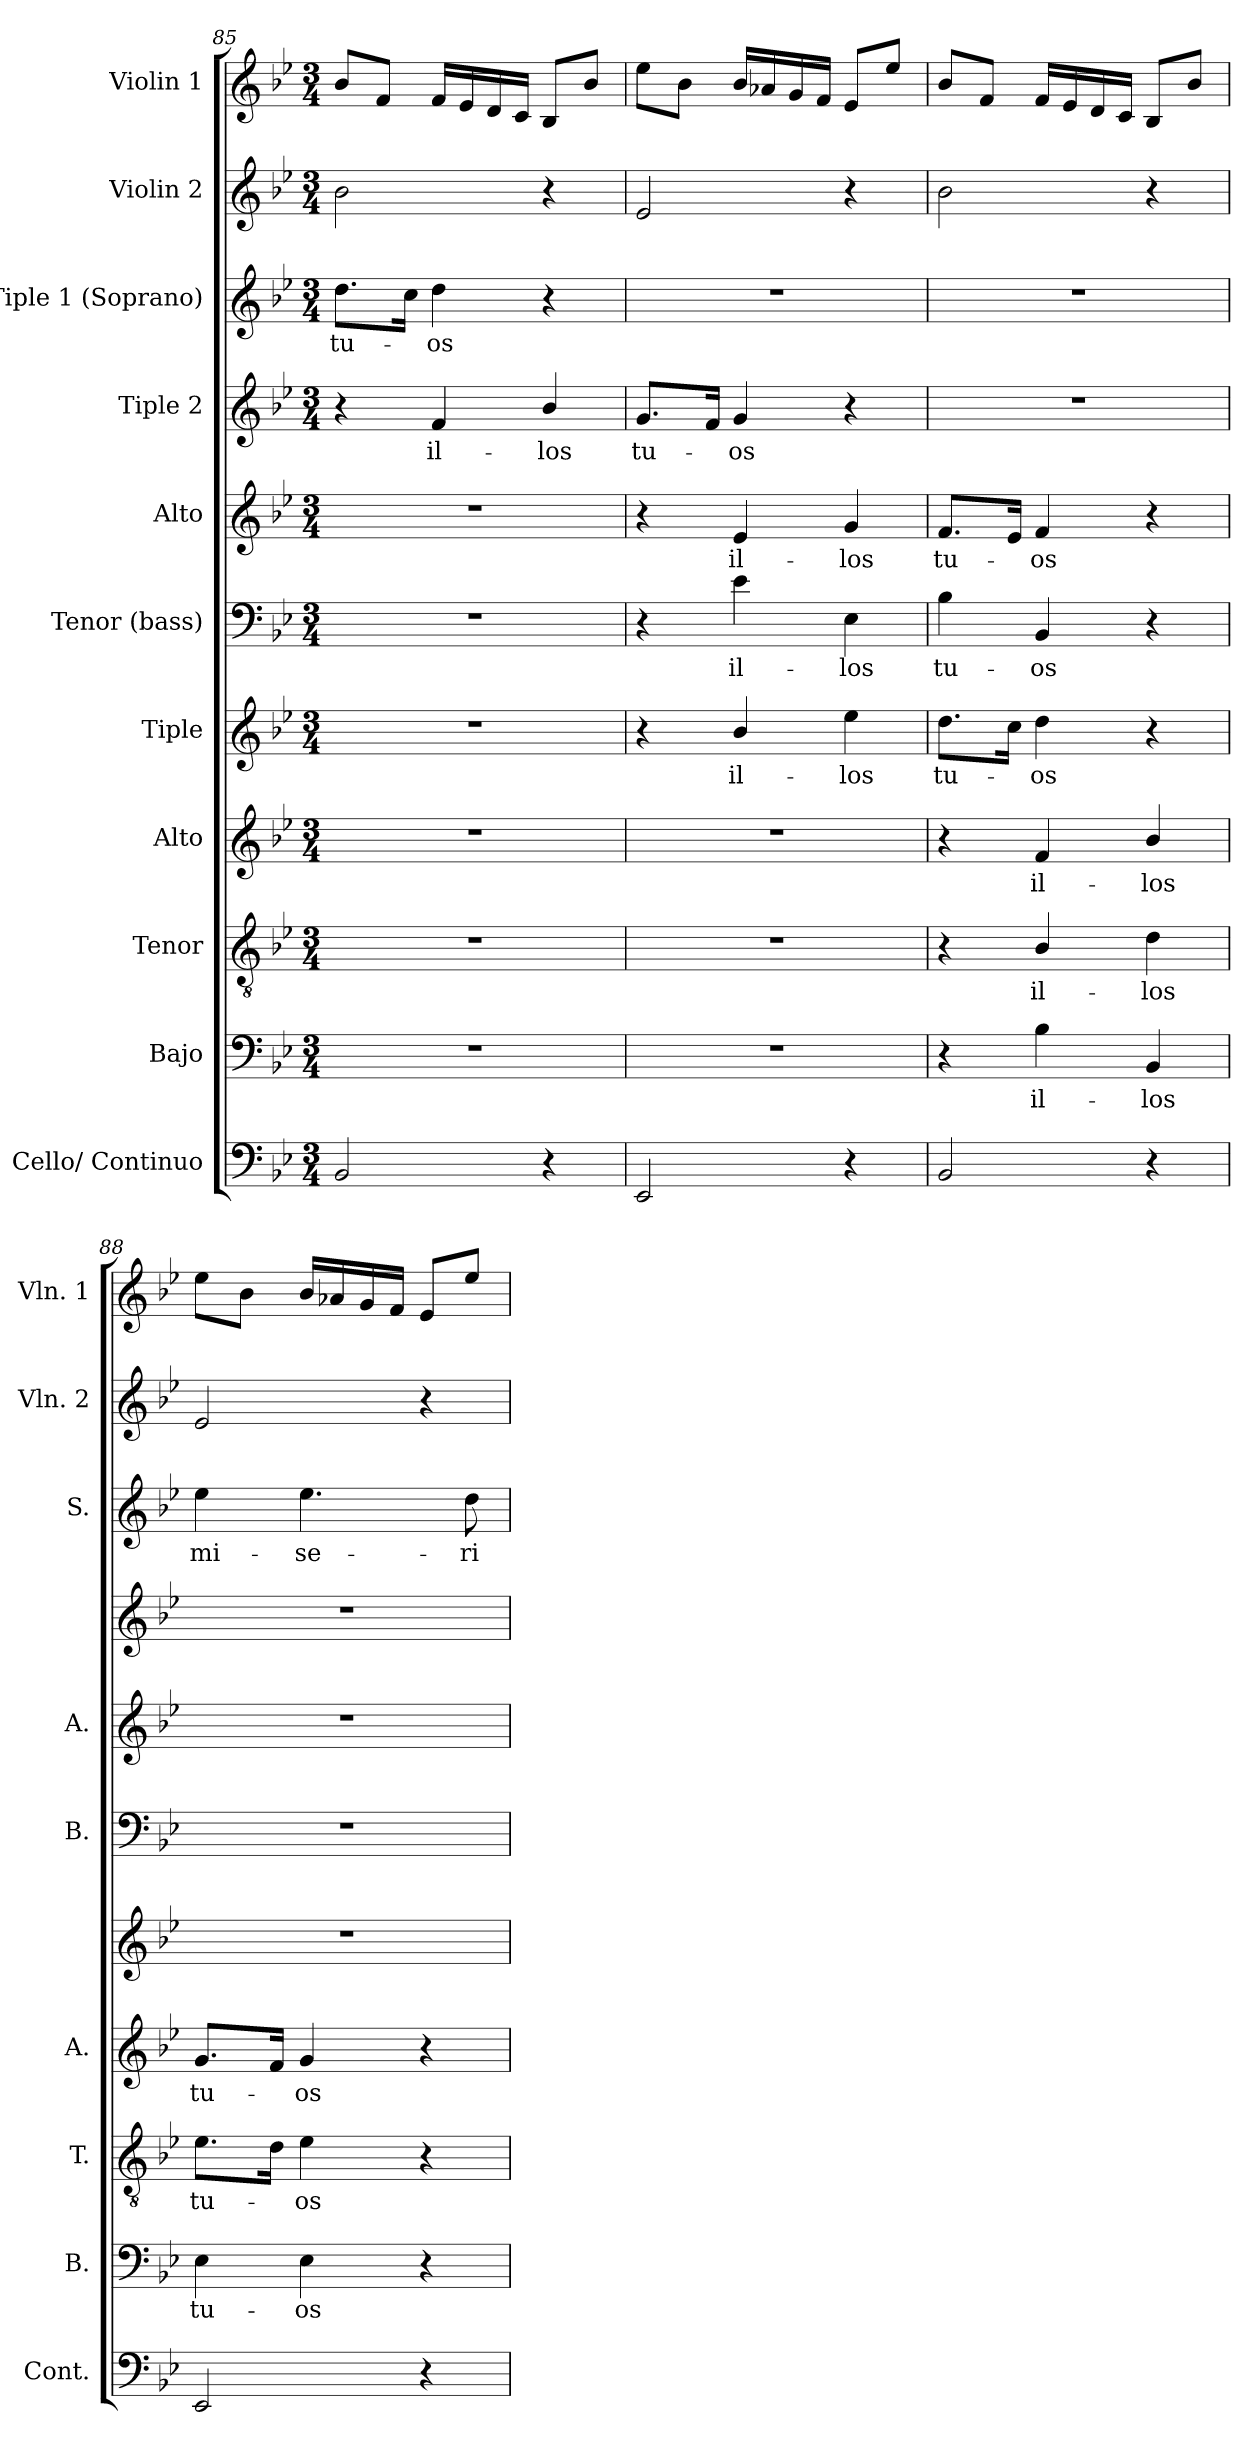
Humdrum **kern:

**kern	**kern	**text	**kern	**text	**kern	**text	**kern	**text	**kern	**text	**kern	**text	**kern	**text	**kern	**text	**kern	**kern
*part11	*part10	*part10	*part9	*part9	*part8	*part8	*part7	*part7	*part6	*part6	*part5	*part5	*part4	*part4	*part3	*part3	*part2	*part1
*staff11	*staff10	*staff10	*staff9	*staff9	*staff8	*staff8	*staff7	*staff7	*staff6	*staff6	*staff5	*staff5	*staff4	*staff4	*staff3	*staff3	*staff2	*staff1
*I"Cello/ Continuo	*I"Bajo	*	*I"Tenor	*	*I"Alto	*	*I"Tiple	*	*I"Tenor  (bass)	*	*I"Alto	*	*I"Tiple 2	*	*I"Tiple 1 (Soprano)	*	*I"Violin 2	*I"Violin 1
*I'Cont.	*I'B.	*	*I'T.	*	*I'A.	*	*	*	*I'B.	*	*I'A.	*	*	*	*I'S.	*	*I'Vln. 2	*I'Vln. 1
*clefF4	*clefF4	*	*clefGv2	*	*clefG2	*	*clefG2	*	*clefF4	*	*clefG2	*	*clefG2	*	*clefG2	*	*clefG2	*clefG2
*	*	*	*ITrd7c12	*	*	*	*	*	*	*	*	*	*	*	*	*	*	*
*k[b-e-]	*k[b-e-]	*	*k[b-e-]	*	*k[b-e-]	*	*k[b-e-]	*	*k[b-e-]	*	*k[b-e-]	*	*k[b-e-]	*	*k[b-e-]	*	*k[b-e-]	*k[b-e-]
*B-:	*B-:	*	*B-:	*	*B-:	*	*B-:	*	*B-:	*	*B-:	*	*B-:	*	*B-:	*	*B-:	*B-:
*M3/4	*M3/4	*	*M3/4	*	*M3/4	*	*M3/4	*	*M3/4	*	*M3/4	*	*M3/4	*	*M3/4	*	*M3/4	*M3/4
=85	=85	=85	=85	=85	=85	=85	=85	=85	=85	=85	=85	=85	=85	=85	=85	=85	=85	=85
!	!LO:N:vis=1	!	!LO:N:vis=1	!	!LO:N:vis=1	!	!LO:N:vis=1	!	!LO:N:vis=1	!	!LO:N:vis=1	!	!	!	!	!	!	!
!	!	!	!	!	!	!	!	!	!	!	!	!	!	!	!	!LO:LY:b:color=#000000	!	!
2BB-i/	2.r	.	2.r	.	2.r	.	2.r	.	2.r	.	2.r	.	4r	.	8.ddi\L	tu-	2b-i\	8b-i/L
.	.	.	.	.	.	.	.	.	.	.	.	.	.	.	.	.	.	8fi/J
.	.	.	.	.	.	.	.	.	.	.	.	.	.	.	16cci\Jk	.	.	.
!	!	!	!	!	!	!	!	!	!	!	!	!	!	!LO:LY:b:color=#000000	!	!	!	!
!	!	!	!	!	!	!	!	!	!	!	!	!	!	!	!	!LO:LY:b:color=#000000	!	!
.	.	.	.	.	.	.	.	.	.	.	.	.	4fi/	il-	4ddi\	-os	.	16fi/LL
.	.	.	.	.	.	.	.	.	.	.	.	.	.	.	.	.	.	16e-i/
.	.	.	.	.	.	.	.	.	.	.	.	.	.	.	.	.	.	16di/
.	.	.	.	.	.	.	.	.	.	.	.	.	.	.	.	.	.	16ci/JJ
!	!	!	!	!	!	!	!	!	!	!	!	!	!	!LO:LY:b:color=#000000	!	!	!	!
4r	.	.	.	.	.	.	.	.	.	.	.	.	4b-i/	-los	4r	.	4r	8B-i/L
.	.	.	.	.	.	.	.	.	.	.	.	.	.	.	.	.	.	8b-i/J
!!LO:PB:g=z
=86	=86	=86	=86	=86	=86	=86	=86	=86	=86	=86	=86	=86	=86	=86	=86	=86	=86	=86
!	!LO:N:vis=1	!	!LO:N:vis=1	!	!LO:N:vis=1	!	!	!	!	!	!	!	!	!	!	!	!	!
!	!	!	!	!	!	!	!	!	!	!	!	!	!	!LO:LY:b:color=#000000	!LO:N:vis=1	!	!	!
2EE-i/	2.r	.	2.r	.	2.r	.	4r	.	4r	.	4r	.	8.gi/L	tu-	2.r	.	2e-i/	8ee-i\L
.	.	.	.	.	.	.	.	.	.	.	.	.	.	.	.	.	.	8b-i\J
.	.	.	.	.	.	.	.	.	.	.	.	.	16fi/Jk	.	.	.	.	.
!	!	!	!	!	!	!	!	!LO:LY:b:color=#000000	!	!	!	!	!	!	!	!	!	!
!	!	!	!	!	!	!	!	!	!	!LO:LY:b:color=#000000	!	!	!	!	!	!	!	!
!	!	!	!	!	!	!	!	!	!	!	!	!LO:LY:b:color=#000000	!	!	!	!	!	!
!	!	!	!	!	!	!	!	!	!	!	!	!	!	!LO:LY:b:color=#000000	!	!	!	!
.	.	.	.	.	.	.	4b-i/	il-	4e-i\	il-	4e-i/	il-	4gi/	-os	.	.	.	16b-i/LL
.	.	.	.	.	.	.	.	.	.	.	.	.	.	.	.	.	.	16a-Xi/
.	.	.	.	.	.	.	.	.	.	.	.	.	.	.	.	.	.	16gi/
.	.	.	.	.	.	.	.	.	.	.	.	.	.	.	.	.	.	16fi/JJ
!	!	!	!	!	!	!	!	!LO:LY:b:color=#000000	!	!	!	!	!	!	!	!	!	!
!	!	!	!	!	!	!	!	!	!	!LO:LY:b:color=#000000	!	!	!	!	!	!	!	!
!	!	!	!	!	!	!	!	!	!	!	!	!LO:LY:b:color=#000000	!	!	!	!	!	!
4r	.	.	.	.	.	.	4ee-i\	-los	4E-i\	-los	4gi/	-los	4r	.	.	.	4r	8e-i/L
.	.	.	.	.	.	.	.	.	.	.	.	.	.	.	.	.	.	8ee-i/J
=87	=87	=87	=87	=87	=87	=87	=87	=87	=87	=87	=87	=87	=87	=87	=87	=87	=87	=87
!	!	!	!	!	!	!	!	!LO:LY:b:color=#000000	!	!	!	!	!	!	!	!	!	!
!	!	!	!	!	!	!	!	!	!	!LO:LY:b:color=#000000	!	!	!	!	!	!	!	!
!	!	!	!	!	!	!	!	!	!	!	!	!LO:LY:b:color=#000000	!LO:N:vis=1	!	!LO:N:vis=1	!	!	!
2BB-i/	4r	.	4r	.	4r	.	8.ddi\L	tu-	4B-i\	tu-	8.fi/L	tu-	2.r	.	2.r	.	2b-i\	8b-i/L
.	.	.	.	.	.	.	.	.	.	.	.	.	.	.	.	.	.	8fi/J
.	.	.	.	.	.	.	16cci\Jk	.	.	.	16e-i/Jk	.	.	.	.	.	.	.
!	!	!LO:LY:b:color=#000000	!	!	!	!	!	!	!	!	!	!	!	!	!	!	!	!
!	!	!	!	!LO:LY:b:color=#000000	!	!	!	!	!	!	!	!	!	!	!	!	!	!
!	!	!	!	!	!	!LO:LY:b:color=#000000	!	!	!	!	!	!	!	!	!	!	!	!
!	!	!	!	!	!	!	!	!LO:LY:b:color=#000000	!	!	!	!	!	!	!	!	!	!
!	!	!	!	!	!	!	!	!	!	!LO:LY:b:color=#000000	!	!	!	!	!	!	!	!
!	!	!	!	!	!	!	!	!	!	!	!	!LO:LY:b:color=#000000	!	!	!	!	!	!
.	4B-i\	il-	4BB-i/	il-	4fi/	il-	4ddi\	-os	4BB-i/	-os	4fi/	-os	.	.	.	.	.	16fi/LL
.	.	.	.	.	.	.	.	.	.	.	.	.	.	.	.	.	.	16e-i/
.	.	.	.	.	.	.	.	.	.	.	.	.	.	.	.	.	.	16di/
.	.	.	.	.	.	.	.	.	.	.	.	.	.	.	.	.	.	16ci/JJ
!	!	!LO:LY:b:color=#000000	!	!	!	!	!	!	!	!	!	!	!	!	!	!	!	!
!	!	!	!	!LO:LY:b:color=#000000	!	!	!	!	!	!	!	!	!	!	!	!	!	!
!	!	!	!	!	!	!LO:LY:b:color=#000000	!	!	!	!	!	!	!	!	!	!	!	!
4r	4BB-i/	-los	4Di\	-los	4b-i/	-los	4r	.	4r	.	4r	.	.	.	.	.	4r	8B-i/L
.	.	.	.	.	.	.	.	.	.	.	.	.	.	.	.	.	.	8b-i/J
=88	=88	=88	=88	=88	=88	=88	=88	=88	=88	=88	=88	=88	=88	=88	=88	=88	=88	=88
!	!	!LO:LY:b:color=#000000	!	!	!	!	!	!	!	!	!	!	!	!	!	!	!	!
!	!	!	!	!LO:LY:b:color=#000000	!	!	!	!	!	!	!	!	!	!	!	!	!	!
!	!	!	!	!	!	!LO:LY:b:color=#000000	!LO:N:vis=1	!	!LO:N:vis=1	!	!LO:N:vis=1	!	!LO:N:vis=1	!	!	!	!	!
!	!	!	!	!	!	!	!	!	!	!	!	!	!	!	!	!LO:LY:b:color=#000000	!	!
2EE-i/	4E-i\	tu-	8.E-i\L	tu-	8.gi/L	tu-	2.r	.	2.r	.	2.r	.	2.r	.	4ee-i\	mi-	2e-i/	8ee-i\L
.	.	.	.	.	.	.	.	.	.	.	.	.	.	.	.	.	.	8b-i\J
.	.	.	16Di\Jk	.	16fi/Jk	.	.	.	.	.	.	.	.	.	.	.	.	.
!	!	!LO:LY:b:color=#000000	!	!	!	!	!	!	!	!	!	!	!	!	!	!	!	!
!	!	!	!	!LO:LY:b:color=#000000	!	!	!	!	!	!	!	!	!	!	!	!	!	!
!	!	!	!	!	!	!LO:LY:b:color=#000000	!	!	!	!	!	!	!	!	!	!	!	!
!	!	!	!	!	!	!	!	!	!	!	!	!	!	!	!	!LO:LY:b:color=#000000	!	!
.	4E-i\	-os	4E-i\	-os	4gi/	-os	.	.	.	.	.	.	.	.	4.ee-i\	-se-	.	16b-i/LL
.	.	.	.	.	.	.	.	.	.	.	.	.	.	.	.	.	.	16a-Xi/
.	.	.	.	.	.	.	.	.	.	.	.	.	.	.	.	.	.	16gi/
.	.	.	.	.	.	.	.	.	.	.	.	.	.	.	.	.	.	16fi/JJ
4r	4r	.	4r	.	4r	.	.	.	.	.	.	.	.	.	.	.	4r	8e-i/L
!	!	!	!	!	!	!	!	!	!	!	!	!	!	!	!	!LO:LY:b:color=#000000	!	!
.	.	.	.	.	.	.	.	.	.	.	.	.	.	.	8ddi\	-ri-	.	8ee-i/J
=	=	=	=	=	=	=	=	=	=	=	=	=	=	=	=	=	=	=
*-	*-	*-	*-	*-	*-	*-	*-	*-	*-	*-	*-	*-	*-	*-	*-	*-	*-	*-
